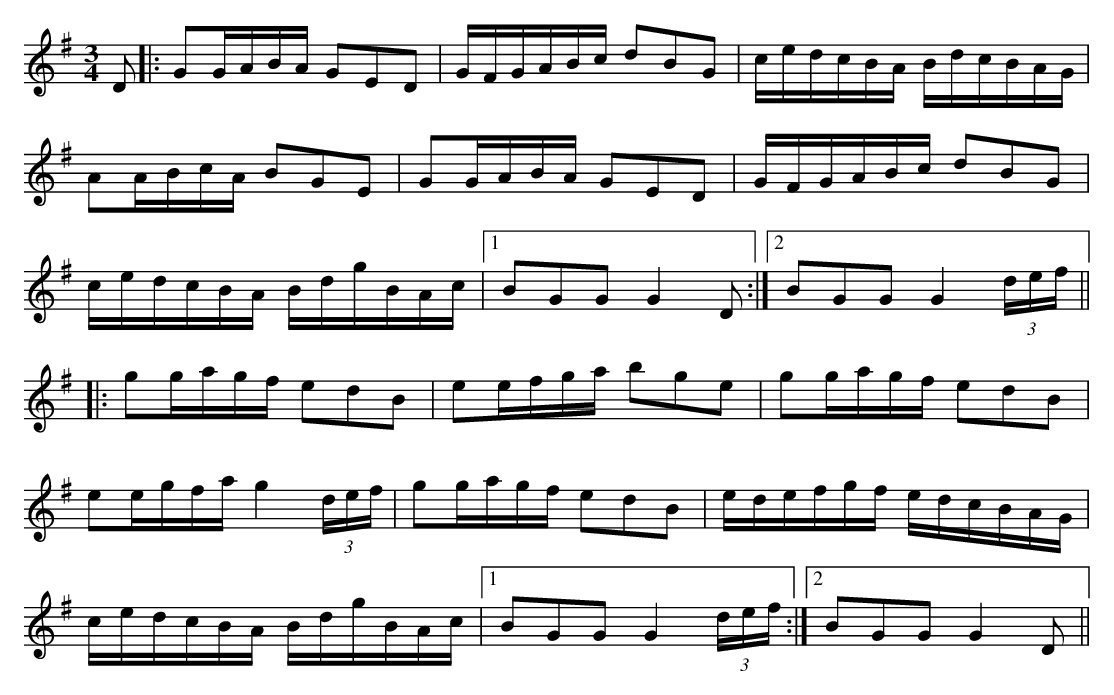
X:1
M:3/4
K:G
D|:GG/A/B/A/ GED|G/F/G/A/B/c/ dBG|c/e/d/c/B/A/ B/d/c/B/A/G/|
AA/B/c/A/ BGE|GG/A/B/A/ GED|G/F/G/A/B/c/ dBG|
c/e/d/c/B/A/ B/d/g/B/A/c/|1 BGG G2D:|2 BGG G2(3d/e/f/||
|:gg/a/g/f/ edB|ee/f/g/a/ bge|gg/a/g/f/ edB|
ee/g/f/a/ g2(3d/e/f/|gg/a/g/f/ edB|e/d/e/f/g/f/ e/d/c/B/A/G/|
c/e/d/c/B/A/ B/d/g/B/A/c/|1 BGG G2(3d/e/f/:|2 BGG G2D||
